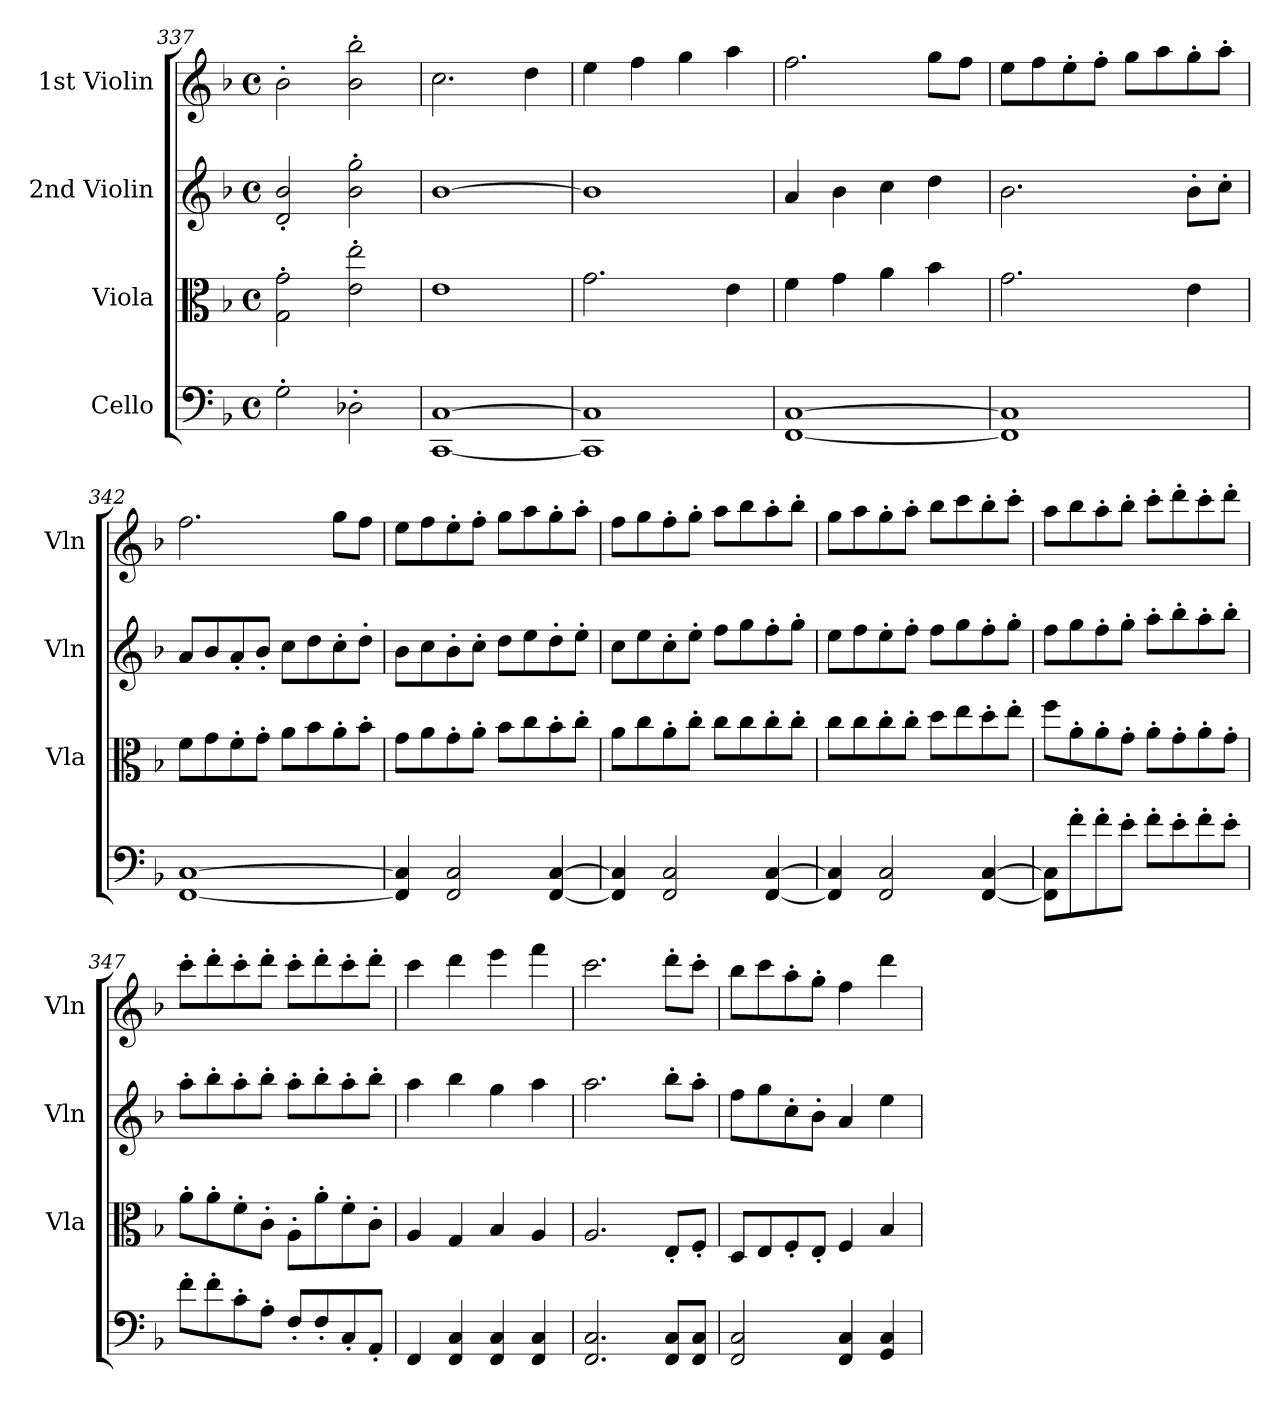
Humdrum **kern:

**kern	**kern	**kern	**kern
*part4	*part3	*part2	*part1
*staff4	*staff3	*staff2	*staff1
*I"Cello	*I"Viola	*I"2nd Violin	*I"1st Violin
*	*I'Vla	*I'Vln	*I'Vln
*clefF4	*clefC3	*clefG2	*clefG2
*k[b-]	*k[b-]	*k[b-]	*k[b-]
*M4/4	*M4/4	*M4/4	*M4/4
*met(c)	*met(c)	*met(c)	*met(c)
=337	=337	=337	=337
2G'\	2G\' 2g\'	2d/' 2b-/'	2b-'\
2D-X'\	2e\' 2ee\'	2b-\' 2gg\'	2b-\' 2bb-\'
=338	=338	=338	=338
[1CC [1C	1e	[1b-	2.cc\
.	.	.	4dd\
=339	=339	=339	=339
1CC] 1C]	2.g\	1b-]	4ee\
.	.	.	4ff\
.	.	.	4gg\
.	4e\	.	4aa\
=340	=340	=340	=340
[1FF [1C	4f\	4a/	2.ff\
.	4g\	4b-\	.
.	4a\	4cc\	.
.	4b-\	4dd\	8gg\L
.	.	.	8ff\J
!!LO:LB:g=z
=341	=341	=341	=341
1FF] 1C]	2.g\	2.b-\	8ee\L
.	.	.	8ff\
.	.	.	8ee'\
.	.	.	8ff'\J
.	.	.	8gg\L
.	.	.	8aa\
.	4e\	8b-'\L	8gg'\
.	.	8cc'\J	8aa'\J
=342	=342	=342	=342
[1FF [1C	8f\L	8a/L	2.ff\
.	8g\	8b-/	.
.	8f'\	8a'/	.
.	8g'\J	8b-'/J	.
.	8a\L	8cc\L	.
.	8b-\	8dd\	.
.	8a'\	8cc'\	8gg\L
.	8b-'\J	8dd'\J	8ff\J
=343	=343	=343	=343
4FF/] 4C/]	8g\L	8b-\L	8ee\L
.	8a\	8cc\	8ff\
2FF/ 2C/	8g'\	8b-'\	8ee'\
.	8a'\J	8cc'\J	8ff'\J
.	8b-\L	8dd\L	8gg\L
.	8cc\	8ee\	8aa\
[4FF/ [4C/	8b-'\	8dd'\	8gg'\
.	8cc'\J	8ee'\J	8aa'\J
!!LO:LB:g=z
=344	=344	=344	=344
4FF/] 4C/]	8a\L	8cc\L	8ff\L
.	8cc\	8ee\	8gg\
2FF/ 2C/	8a'\	8cc'\	8ff'\
.	8cc'\J	8ee'\J	8gg'\J
.	8cc\L	8ff\L	8aa\L
.	8cc\	8gg\	8bb-\
[4FF/ [4C/	8cc'\	8ff'\	8aa'\
.	8cc'\J	8gg'\J	8bb-'\J
=345	=345	=345	=345
4FF/] 4C/]	8cc\L	8ee\L	8gg\L
.	8cc\	8ff\	8aa\
2FF/ 2C/	8cc'\	8ee'\	8gg'\
.	8cc'\J	8ff'\J	8aa'\J
.	8dd\L	8ff\L	8bb-\L
.	8ee\	8gg\	8ccc\
[4FF/ [4C/	8dd'\	8ff'\	8bb-'\
.	8ee'\J	8gg'\J	8ccc'\J
=346	=346	=346	=346
8FF\] 8C\]L	8ff\L	8ff\L	8aa\L
8f'\	8a'\	8gg\	8bb-\
8f'\	8a'\	8ff'\	8aa'\
8e'\J	8g'\J	8gg'\J	8bb-'\J
8f'\L	8a'\L	8aa'\L	8ccc'\L
8e'\	8g'\	8bb-'\	8ddd'\
8f'\	8a'\	8aa'\	8ccc'\
8e'\J	8g'\J	8bb-'\J	8ddd'\J
=347	=347	=347	=347
8f'\L	8a'\L	8aa'\L	8ccc'\L
8f'\	8a'\	8bb-'\	8ddd'\
8c'\	8f'\	8aa'\	8ccc'\
8A'\J	8c'\J	8bb-'\J	8ddd'\J
8F'/L	8A'\L	8aa'\L	8ccc'\L
8F'/	8a'\	8bb-'\	8ddd'\
8C'/	8f'\	8aa'\	8ccc'\
8AA'/J	8c'\J	8bb-'\J	8ddd'\J
!!LO:PB:g=z
=348	=348	=348	=348
4FF/	4A/	4aa\	4ccc\
4FF/ 4C/	4G/	4bb-\	4ddd\
4FF/ 4C/	4B-/	4gg\	4eee\
4FF/ 4C/	4A/	4aa\	4fff\
=349	=349	=349	=349
2.FF/ 2.C/	2.A/	2.aa\	2.ccc\
8FF/ 8C/L	8E'/L	8bb-'\L	8ddd'\L
8FF/ 8C/J	8F'/J	8aa'\J	8ccc'\J
=350	=350	=350	=350
2FF/ 2C/	8D/L	8ff\L	8bb-\L
.	8E/	8gg\	8ccc\
.	8F'/	8cc'\	8aa'\
.	8E'/J	8b-'\J	8gg'\J
4FF/ 4C/	4F/	4a/	4ff\
4GG/ 4C/	4B-/	4ee\	4ddd\
=	=	=	=
*-	*-	*-	*-
